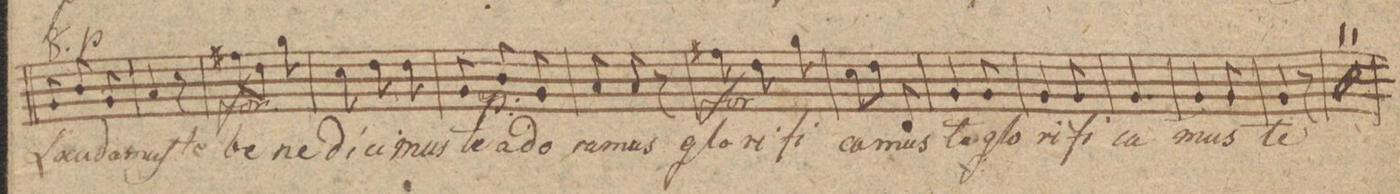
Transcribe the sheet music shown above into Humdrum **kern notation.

**kern	**text	**dynam
*I"Baſso.	*	*
*clefF4	*	*
*k[f#c#g#d#]	*	*
*M3/8	*	*
8BB/	Lau-	.
8D#/	-da-	p
8BB/	-muſ	.
=27	=27	=27
4C#/	te	.
8r	.	.
=28	=28	=28
8A#X\L	be-	f
8F#\J	.	.
8B\	-ne-	.
=29	=29	=29
8E\	-di-	.
8F#\	-ci-	.
8F#\	-mus	.
=30	=30	=30
8BB/	te	.
8D#/	a-	p
8BB/	-do-	.
=31	=31	=31
8C#/	-ra-	.
8C#/	-mus	.
8r	.	.
=32	=32	=32
8A#X\	glo-	f
8F#\	-ri-	.
8B\	-fi-	.
=33	=33	=33
8E\L	-ca-	.
8F#\J	.	.
8FF#/	-mus	.
=34	=34	=34
4BB/	te	.
8BB/	glo-	.
=35	=35	=35
4BB/	-ri-	.
8BB/	-fi-	.
=36	=36	=36
4.BB/	-ca-	.
=37	=37	=37
4BB/	.	.
8BB/	-mus	.
=38	=38	=38
4BB/	te	.
8r	.	.
=39	=39	=39
4.r	.	.
=40	=40	=40
4.r	.	.
=41	=41	=41
4.r	.	.
=42	=42	=42
4.r	.	.
=43	=43	=43
4.r	.	.
=44	=44	=44
4.r	.	.
=45	=45	=45
4.r	.	.
=46	=46	=46
4.r	.	.
=47	=47	=47
4.r	.	.
=48	=48	=48
4.r	.	.
=49	=49	=49
4.r	.	.
=50	=50	=50
*-	*-	*-
